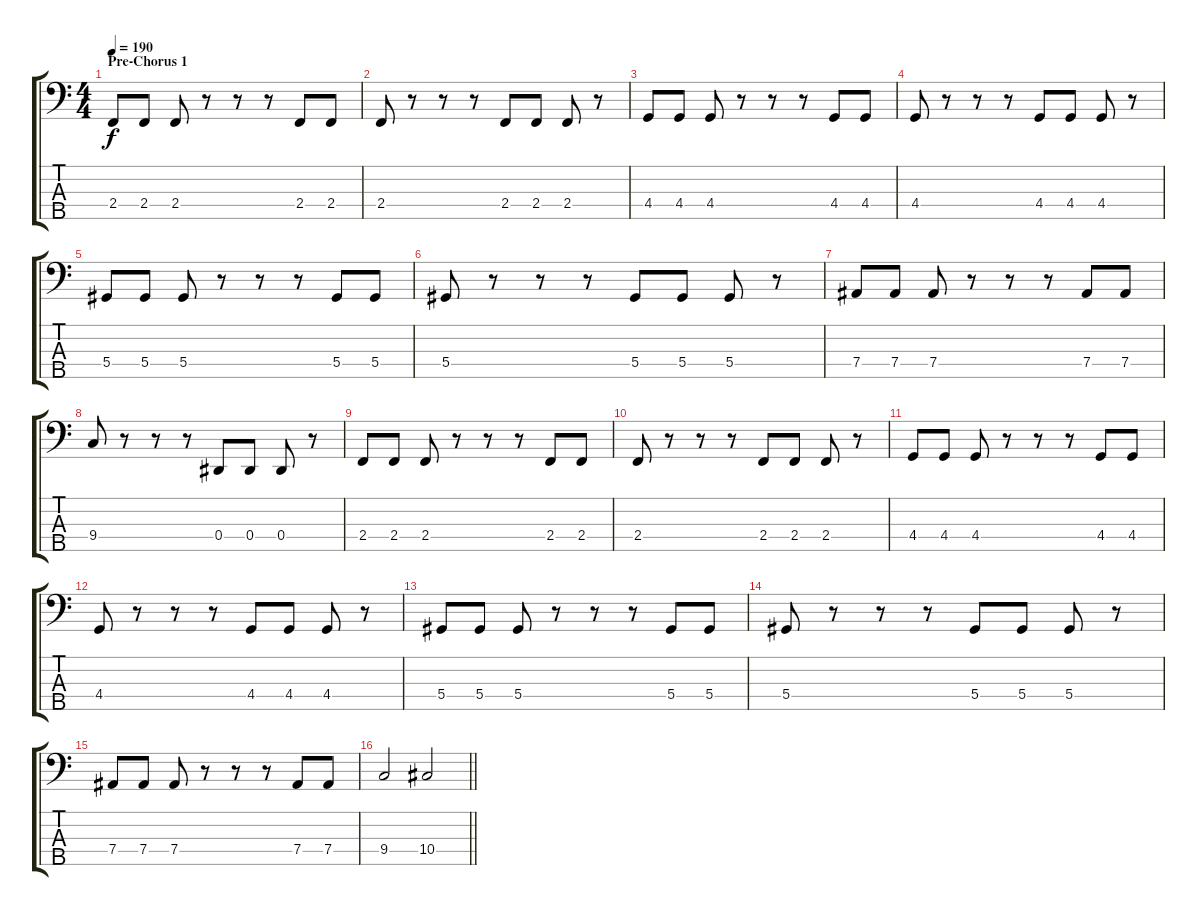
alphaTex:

\track "" {instrument electricbasspick}
\staff {score tabs}
\tuning (Gb2 Db2 Ab1 Eb1 Bb0) {hide}
\ts (4 4)
\section ("" "Pre-Chorus 1")
\tempo 190
\clef f4
\ks c
2.4.8{dy f} 2.4.8 2.4.8 r.8 r.8 r.8 2.4.8 2.4.8 |
2.4.8 r.8 r.8 r.8 2.4.8 2.4.8 2.4.8 r.8 |
4.4.8 4.4.8 4.4.8 r.8 r.8 r.8 4.4.8 4.4.8 |
4.4.8 r.8 r.8 r.8 4.4.8 4.4.8 4.4.8 r.8 |
5.4.8 5.4.8 5.4.8 r.8 r.8 r.8 5.4.8 5.4.8 |
5.4.8 r.8 r.8 r.8 5.4.8 5.4.8 5.4.8 r.8 |
7.4.8 7.4.8 7.4.8 r.8 r.8 r.8 7.4.8 7.4.8 |
9.4.8 r.8 r.8 r.8 0.4.8 0.4.8 0.4.8 r.8 |
2.4.8 2.4.8 2.4.8 r.8 r.8 r.8 2.4.8 2.4.8 |
2.4.8 r.8 r.8 r.8 2.4.8 2.4.8 2.4.8 r.8 |
4.4.8 4.4.8 4.4.8 r.8 r.8 r.8 4.4.8 4.4.8 |
4.4.8 r.8 r.8 r.8 4.4.8 4.4.8 4.4.8 r.8 |
5.4.8 5.4.8 5.4.8 r.8 r.8 r.8 5.4.8 5.4.8 |
5.4.8 r.8 r.8 r.8 5.4.8 5.4.8 5.4.8 r.8 |
7.4.8 7.4.8 7.4.8 r.8 r.8 r.8 7.4.8 7.4.8 |
\barLineRight lightlight
9.4.2 10.4.2
